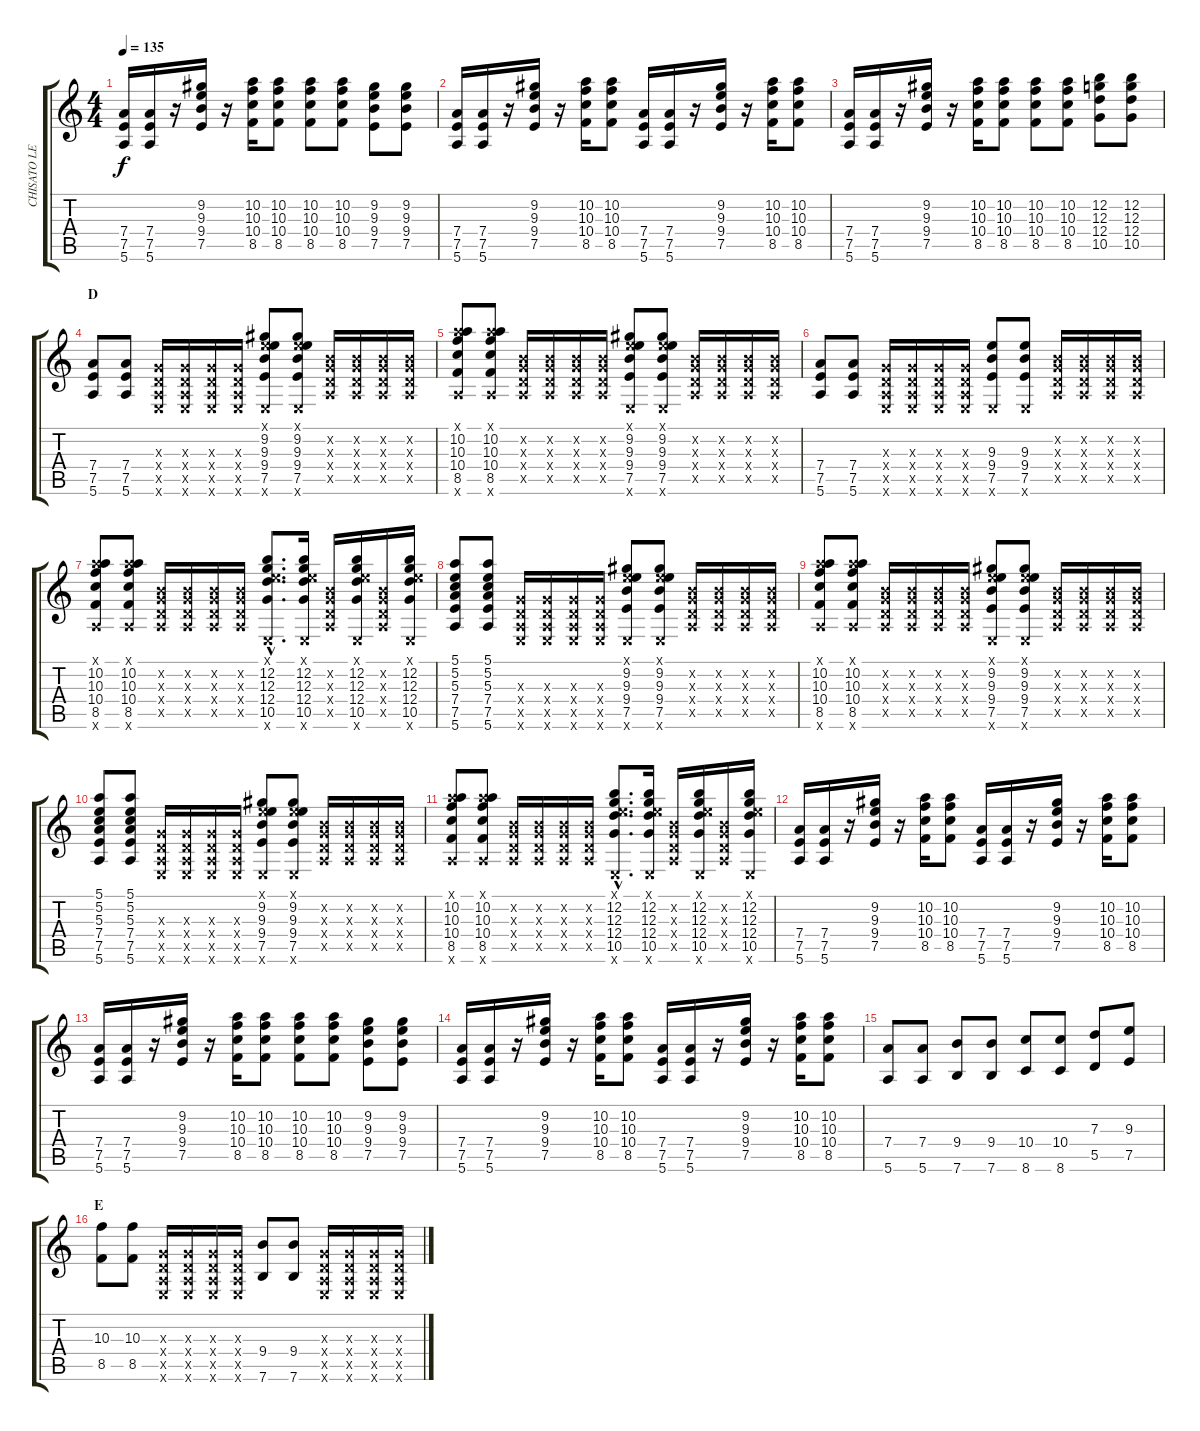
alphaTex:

\track ("CHISATO LEAD" "CHISATO LE") {instrument distortionguitar}
\staff {score tabs}
\tuning (E4 B3 G3 D3 A2 E2) {hide}
\ts (4 4)
\tempo 135
\clef g2
\ks c
(7.4 7.5 5.6).16{dy f} (7.4 7.5 5.6).16 r.16 (9.2 9.3 9.4 7.5).16 r.16 (10.2 10.3 10.4 8.5).16 (10.2 10.3 10.4 8.5).8 (10.2 10.3 10.4 8.5).8 (10.2 10.3 10.4 8.5).8 (9.2 9.3 9.4 7.5).8 (9.2 9.3 9.4 7.5).8 |
(7.4 7.5 5.6).16 (7.4 7.5 5.6).16 r.16 (9.2 9.3 9.4 7.5).16 r.16 (10.2 10.3 10.4 8.5).16 (10.2 10.3 10.4 8.5).8 (7.4 7.5 5.6).16 (7.4 7.5 5.6).16 r.16 (9.2 9.3 9.4 7.5).16 r.16 (10.2 10.3 10.4 8.5).16 (10.2 10.3 10.4 8.5).8 |
(7.4 7.5 5.6).16 (7.4 7.5 5.6).16 r.16 (9.2 9.3 9.4 7.5).16 r.16 (10.2 10.3 10.4 8.5).16 (10.2 10.3 10.4 8.5).8 (10.2 10.3 10.4 8.5).8 (10.2 10.3 10.4 8.5).8 (12.2 12.3 12.4 10.5).8 (12.2 12.3 12.4 10.5).8 |
\section ("" "D")
(7.4 7.5 5.6).8 (7.4 7.5 5.6).8 (0.3{x} 0.4{x} 0.5{x} 0.6{x}).16 (0.3{x} 0.4{x} 0.5{x} 0.6{x}).16 (0.3{x} 0.4{x} 0.5{x} 0.6{x}).16 (0.3{x} 0.4{x} 0.5{x} 0.6{x}).16 (0.1{x} 9.2 9.3 9.4 7.5 0.6{x}).8 (0.1{x} 9.2 9.3 9.4 7.5 0.6{x}).8 (0.2{x} 0.3{x} 0.4{x} 0.5{x}).16 (0.2{x} 0.3{x} 0.4{x} 0.5{x}).16 (0.2{x} 0.3{x} 0.4{x} 0.5{x}).16 (0.2{x} 0.3{x} 0.4{x} 0.5{x}).16 |
(5.1{x} 10.2 10.3 10.4 8.5 5.6{x}).8 (5.1{x} 10.2 10.3 10.4 8.5 5.6{x}).8 (0.2{x} 0.3{x} 0.4{x} 0.5{x}).16 (0.2{x} 0.3{x} 0.4{x} 0.5{x}).16 (0.2{x} 0.3{x} 0.4{x} 0.5{x}).16 (0.2{x} 0.3{x} 0.4{x} 0.5{x}).16 (0.1{x} 9.2 9.3 9.4 7.5 0.6{x}).8 (0.1{x} 9.2 9.3 9.4 7.5 0.6{x}).8 (0.2{x} 0.3{x} 0.4{x} 0.5{x}).16 (0.2{x} 0.3{x} 0.4{x} 0.5{x}).16 (0.2{x} 0.3{x} 0.4{x} 0.5{x}).16 (0.2{x} 0.3{x} 0.4{x} 0.5{x}).16 |
(7.4 7.5 5.6).8 (7.4 7.5 5.6).8 (0.3{x} 0.4{x} 0.5{x} 0.6{x}).16 (0.3{x} 0.4{x} 0.5{x} 0.6{x}).16 (0.3{x} 0.4{x} 0.5{x} 0.6{x}).16 (0.3{x} 0.4{x} 0.5{x} 0.6{x}).16 (9.3 9.4 7.5 0.6{x}).8 (9.3 9.4 7.5 0.6{x}).8 (0.2{x} 0.3{x} 0.4{x} 0.5{x}).16 (0.2{x} 0.3{x} 0.4{x} 0.5{x}).16 (0.2{x} 0.3{x} 0.4{x} 0.5{x}).16 (0.2{x} 0.3{x} 0.4{x} 0.5{x}).16 |
(5.1{x} 10.2 10.3 10.4 8.5 5.6{x}).8 (5.1{x} 10.2 10.3 10.4 8.5 5.6{x}).8 (0.2{x} 0.3{x} 0.4{x} 0.5{x}).16 (0.2{x} 0.3{x} 0.4{x} 0.5{x}).16 (0.2{x} 0.3{x} 0.4{x} 0.5{x}).16 (0.2{x} 0.3{x} 0.4{x} 0.5{x}).16 (0.1{hac x} 12.2{hac} 12.3{hac} 12.4{hac} 10.5{hac} 0.6{hac x}).8{d} (0.1{x} 12.2 12.3 12.4 10.5 0.6{x}).16 (0.2{x} 0.3{x} 0.4{x} 0.5{x}).16 (0.1{x} 12.2 12.3 12.4 10.5 0.6{x}).16 (0.2{x} 0.3{x} 0.4{x} 0.5{x}).16 (0.1{x} 12.2 12.3 12.4 10.5 0.6{x}).16 |
(5.1 5.2 5.3 7.4 7.5 5.6).8 (5.1 5.2 5.3 7.4 7.5 5.6).8 (0.3{x} 0.4{x} 0.5{x} 0.6{x}).16 (0.3{x} 0.4{x} 0.5{x} 0.6{x}).16 (0.3{x} 0.4{x} 0.5{x} 0.6{x}).16 (0.3{x} 0.4{x} 0.5{x} 0.6{x}).16 (0.1{x} 9.2 9.3 9.4 7.5 0.6{x}).8 (0.1{x} 9.2 9.3 9.4 7.5 0.6{x}).8 (0.2{x} 0.3{x} 0.4{x} 0.5{x}).16 (0.2{x} 0.3{x} 0.4{x} 0.5{x}).16 (0.2{x} 0.3{x} 0.4{x} 0.5{x}).16 (0.2{x} 0.3{x} 0.4{x} 0.5{x}).16 |
(5.1{x} 10.2 10.3 10.4 8.5 5.6{x}).8 (5.1{x} 10.2 10.3 10.4 8.5 5.6{x}).8 (0.2{x} 0.3{x} 0.4{x} 0.5{x}).16 (0.2{x} 0.3{x} 0.4{x} 0.5{x}).16 (0.2{x} 0.3{x} 0.4{x} 0.5{x}).16 (0.2{x} 0.3{x} 0.4{x} 0.5{x}).16 (0.1{x} 9.2 9.3 9.4 7.5 0.6{x}).8 (0.1{x} 9.2 9.3 9.4 7.5 0.6{x}).8 (0.2{x} 0.3{x} 0.4{x} 0.5{x}).16 (0.2{x} 0.3{x} 0.4{x} 0.5{x}).16 (0.2{x} 0.3{x} 0.4{x} 0.5{x}).16 (0.2{x} 0.3{x} 0.4{x} 0.5{x}).16 |
(5.1 5.2 5.3 7.4 7.5 5.6).8 (5.1 5.2 5.3 7.4 7.5 5.6).8 (0.3{x} 0.4{x} 0.5{x} 0.6{x}).16 (0.3{x} 0.4{x} 0.5{x} 0.6{x}).16 (0.3{x} 0.4{x} 0.5{x} 0.6{x}).16 (0.3{x} 0.4{x} 0.5{x} 0.6{x}).16 (0.1{x} 9.2 9.3 9.4 7.5 0.6{x}).8 (0.1{x} 9.2 9.3 9.4 7.5 0.6{x}).8 (0.2{x} 0.3{x} 0.4{x} 0.5{x}).16 (0.2{x} 0.3{x} 0.4{x} 0.5{x}).16 (0.2{x} 0.3{x} 0.4{x} 0.5{x}).16 (0.2{x} 0.3{x} 0.4{x} 0.5{x}).16 |
(5.1{x} 10.2 10.3 10.4 8.5 5.6{x}).8 (5.1{x} 10.2 10.3 10.4 8.5 5.6{x}).8 (0.2{x} 0.3{x} 0.4{x} 0.5{x}).16 (0.2{x} 0.3{x} 0.4{x} 0.5{x}).16 (0.2{x} 0.3{x} 0.4{x} 0.5{x}).16 (0.2{x} 0.3{x} 0.4{x} 0.5{x}).16 (0.1{hac x} 12.2{hac} 12.3{hac} 12.4{hac} 10.5{hac} 0.6{hac x}).8{d} (0.1{x} 12.2 12.3 12.4 10.5 0.6{x}).16 (0.2{x} 0.3{x} 0.4{x} 0.5{x}).16 (0.1{x} 12.2 12.3 12.4 10.5 0.6{x}).16 (0.2{x} 0.3{x} 0.4{x} 0.5{x}).16 (0.1{x} 12.2 12.3 12.4 10.5 0.6{x}).16 |
(7.4 7.5 5.6).16 (7.4 7.5 5.6).16 r.16 (9.2 9.3 9.4 7.5).16 r.16 (10.2 10.3 10.4 8.5).16 (10.2 10.3 10.4 8.5).8 (7.4 7.5 5.6).16 (7.4 7.5 5.6).16 r.16 (9.2 9.3 9.4 7.5).16 r.16 (10.2 10.3 10.4 8.5).16 (10.2 10.3 10.4 8.5).8 |
(7.4 7.5 5.6).16 (7.4 7.5 5.6).16 r.16 (9.2 9.3 9.4 7.5).16 r.16 (10.2 10.3 10.4 8.5).16 (10.2 10.3 10.4 8.5).8 (10.2 10.3 10.4 8.5).8 (10.2 10.3 10.4 8.5).8 (9.2 9.3 9.4 7.5).8 (9.2 9.3 9.4 7.5).8 |
(7.4 7.5 5.6).16 (7.4 7.5 5.6).16 r.16 (9.2 9.3 9.4 7.5).16 r.16 (10.2 10.3 10.4 8.5).16 (10.2 10.3 10.4 8.5).8 (7.4 7.5 5.6).16 (7.4 7.5 5.6).16 r.16 (9.2 9.3 9.4 7.5).16 r.16 (10.2 10.3 10.4 8.5).16 (10.2 10.3 10.4 8.5).8 |
(7.4 5.6).8 (7.4 5.6).8 (9.4 7.6).8 (9.4 7.6).8 (10.4 8.6).8 (10.4 8.6).8 (7.3 5.5).8 (9.3 7.5).8 |
\section ("" "E")
(10.3 8.5).8 (10.3 8.5).8 (0.3{x} 0.4{x} 0.5{x} 0.6{x}).16 (0.3{x} 0.4{x} 0.5{x} 0.6{x}).16 (0.3{x} 0.4{x} 0.5{x} 0.6{x}).16 (0.3{x} 0.4{x} 0.5{x} 0.6{x}).16 (9.4 7.6).8 (9.4 7.6).8 (0.3{x} 0.4{x} 0.5{x} 0.6{x}).16 (0.3{x} 0.4{x} 0.5{x} 0.6{x}).16 (0.3{x} 0.4{x} 0.5{x} 0.6{x}).16 (0.3{x} 0.4{x} 0.5{x} 0.6{x}).16
